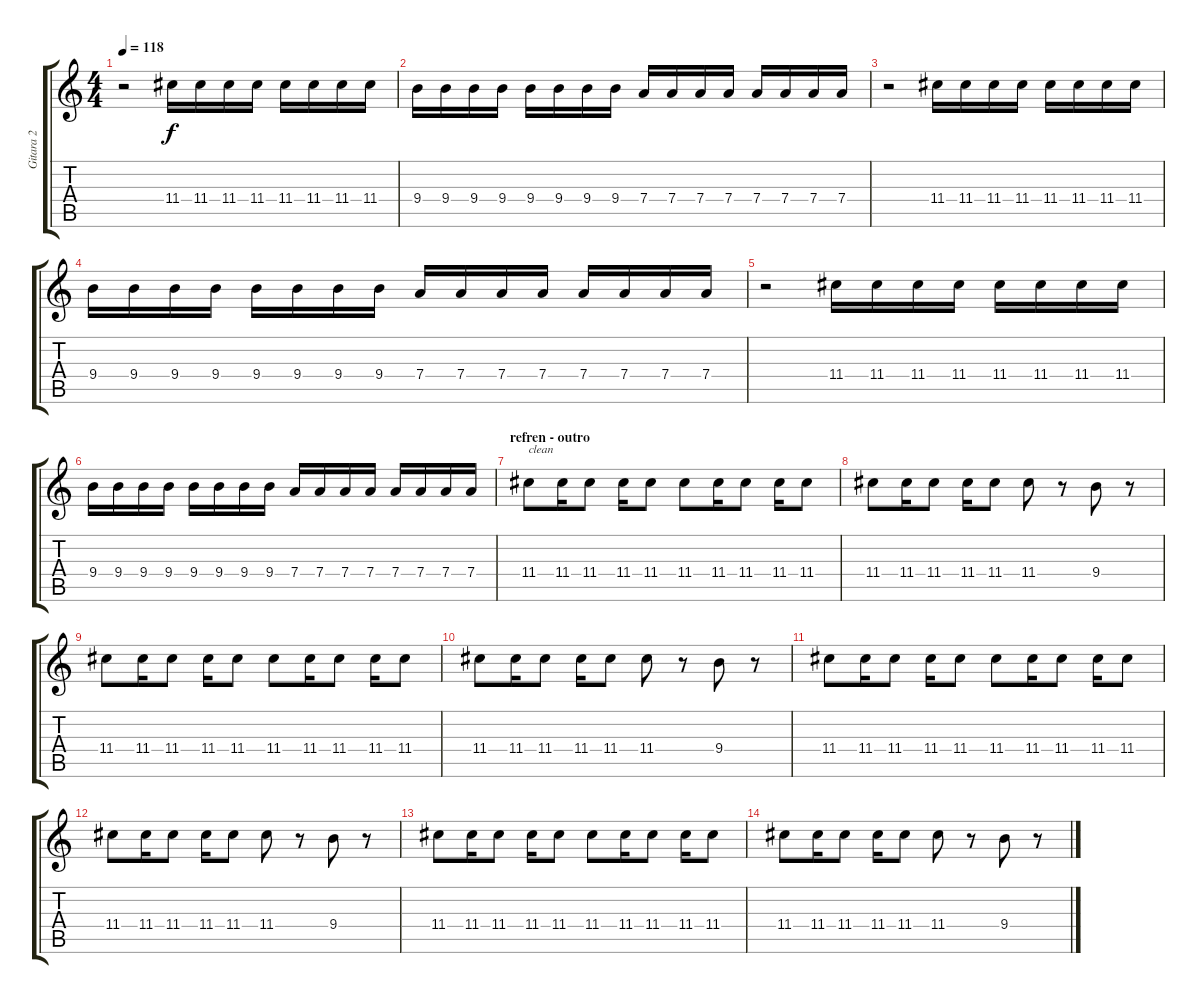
\track ("Gitara 2" "Gitara 2") {instrument electricguitarclean}
\staff {score tabs}
\tuning (E4 B3 G3 D3 A2 E2) {hide}
\ts (4 4)
\tempo 118
\clef g2
\ks c
r.2{dy f} 11.4.16 11.4.16 11.4.16 11.4.16 11.4.16 11.4.16 11.4.16 11.4.16 |
9.4.16 9.4.16 9.4.16 9.4.16 9.4.16 9.4.16 9.4.16 9.4.16 7.4.16 7.4.16 7.4.16 7.4.16 7.4.16 7.4.16 7.4.16 7.4.16 |
r.2 11.4.16 11.4.16 11.4.16 11.4.16 11.4.16 11.4.16 11.4.16 11.4.16 |
9.4.16 9.4.16 9.4.16 9.4.16 9.4.16 9.4.16 9.4.16 9.4.16 7.4.16 7.4.16 7.4.16 7.4.16 7.4.16 7.4.16 7.4.16 7.4.16 |
r.2 11.4.16 11.4.16 11.4.16 11.4.16 11.4.16 11.4.16 11.4.16 11.4.16 |
9.4.16 9.4.16 9.4.16 9.4.16 9.4.16 9.4.16 9.4.16 9.4.16 7.4.16 7.4.16 7.4.16 7.4.16 7.4.16 7.4.16 7.4.16 7.4.16 |
\section ("" "refren - outro")
11.4.8{txt "clean" instrument electricguitarclean} 11.4.16 11.4.8 11.4.16 11.4.8 11.4.8 11.4.16 11.4.8 11.4.16 11.4.8 |
11.4.8 11.4.16 11.4.8 11.4.16 11.4.8 11.4.8 r.8 9.4.8 r.8 |
11.4.8 11.4.16 11.4.8 11.4.16 11.4.8 11.4.8 11.4.16 11.4.8 11.4.16 11.4.8 |
11.4.8 11.4.16 11.4.8 11.4.16 11.4.8 11.4.8 r.8 9.4.8 r.8 |
11.4.8 11.4.16 11.4.8 11.4.16 11.4.8 11.4.8 11.4.16 11.4.8 11.4.16 11.4.8 |
11.4.8 11.4.16 11.4.8 11.4.16 11.4.8 11.4.8 r.8 9.4.8 r.8 |
11.4.8 11.4.16 11.4.8 11.4.16 11.4.8 11.4.8 11.4.16 11.4.8 11.4.16 11.4.8 |
11.4.8 11.4.16 11.4.8 11.4.16 11.4.8 11.4.8 r.8 9.4.8 r.8
